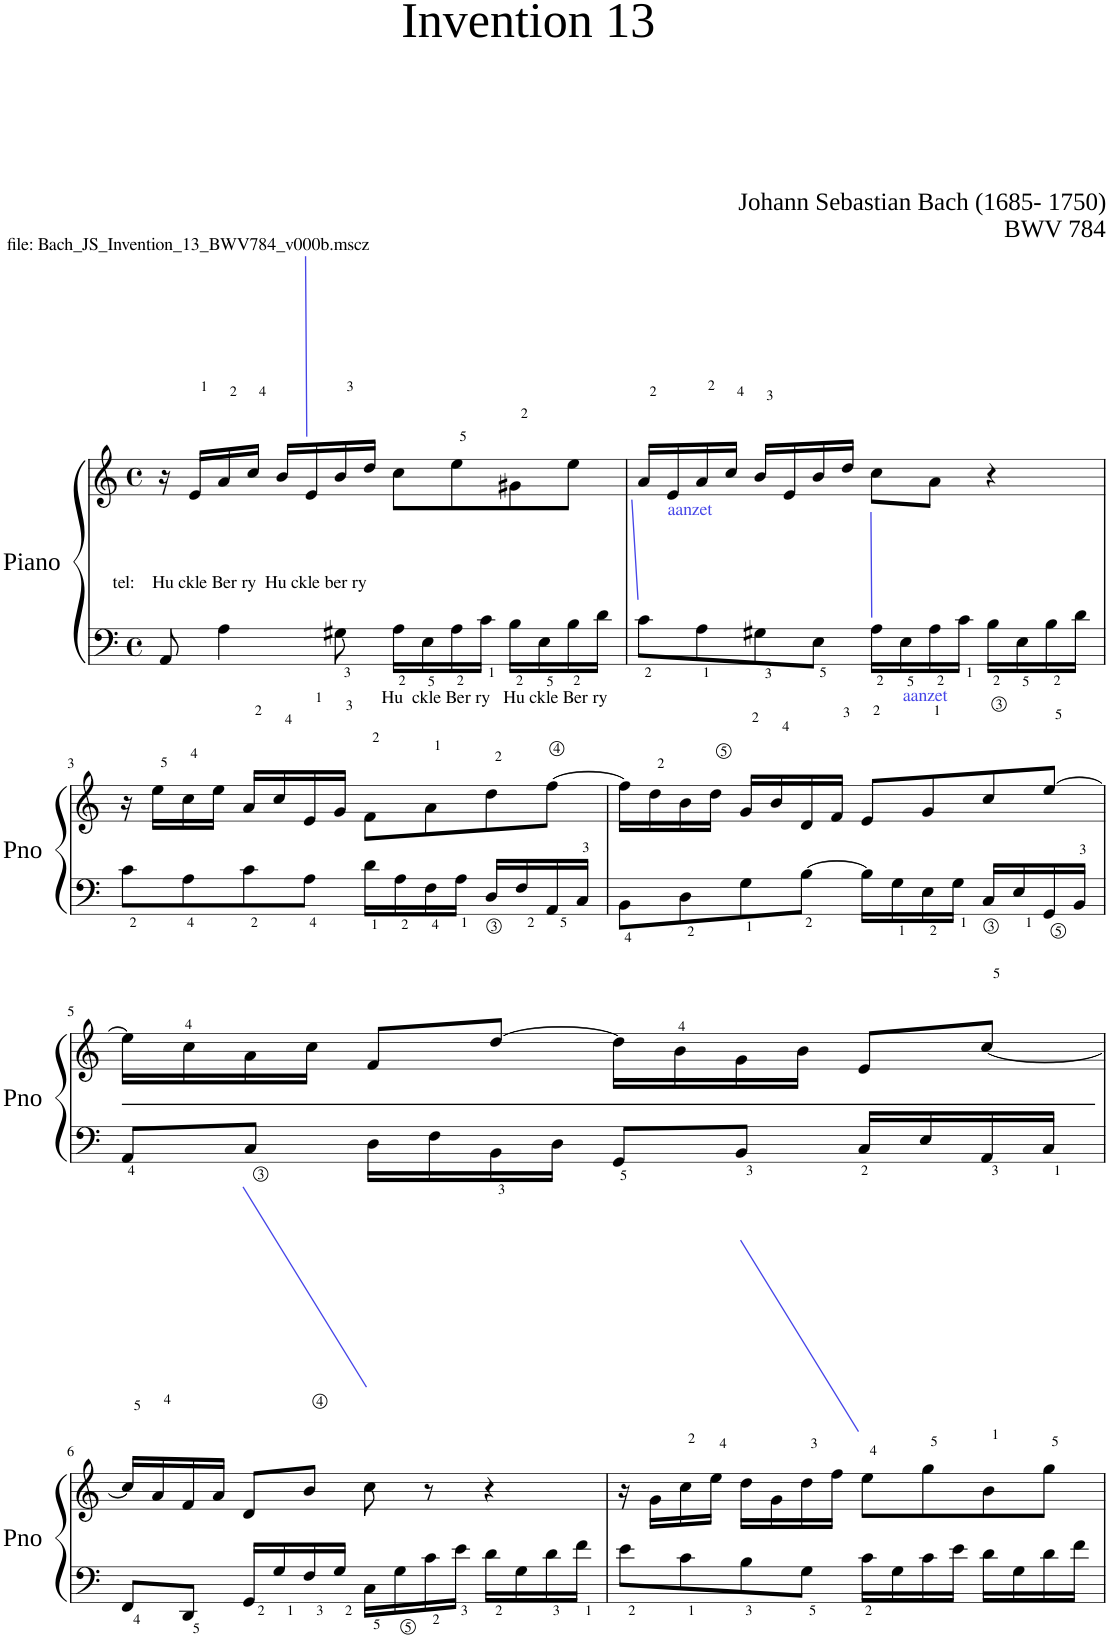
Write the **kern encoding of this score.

**kern	**kern
*part1	*part1
*staff2	*staff1
*I"Piano	*
*I'Pno	*
*clefF4	*clefG2
*k[]	*k[]
*M4/4	*M4/4
*met(c)	*met(c)
=1	=1
!LO:TX:a:t=tel&colon;    Hu ckle Ber ry  Hu ckle ber ry	!
8AA/	16r
!	!LO:TX:a:t=file&colon; Bach_JS_Invention_13_BWV784_v000b.mscz
.	16e/LL
4A\	16a/
.	16cc/JJ
.	16b/LL
.	16e/
8G#X\	16b/
.	16dd/JJ
!LO:TX:b:t=Hu  ckle Ber ry   Hu ckle Ber ry	!
16A\LL	8cc\L
16E\	.
16A\	8ee\
16c\JJ	.
16B\LL	8g#X\
16E\	.
16B\	8ee\J
16d\JJ	.
=2	=2
8c\L	16a/LL
!	!LO:TX:b:color=#4746E7:t=aanzet
.	16e/
8A\	16a/
.	16cc/JJ
8G#X\	16b/LL
.	16e/
8E\J	16b/
.	16dd/JJ
16A\LL	8cc\L
!LO:TX:b:color=#4746E7:t=aanzet	!
16E\	.
16A\	8a\J
16c\JJ	.
16B\LL	4r
16E\	.
16B\	.
16d\JJ	.
!!LO:LB:g=z
=3	=3
8c\L	16r
.	16ee\LL
8A\	16cc\
.	16ee\JJ
8c\	16a/LL
.	16cc/
8A\J	16e/
.	16g/JJ
16d\LL	8f\L
16A\	.
16F\	8a\
16A\JJ	.
16D/LL	8dd\
16F/	.
16AA/	[8ff\J
16C/JJ	.
=4	=4
8BB\L	16ff\LL]
.	16dd\
8D\	16b\
.	16dd\JJ
8G\	16g/LL
.	16b/
[8B\J	16d/
.	16f/JJ
16B\LL]	8e/L
16G\	.
16E\	8g/
16G\JJ	.
16C/LL	8cc/
16E/	.
16GG/	[8ee/J
16BB/JJ	.
!!LO:LB:g=z
=5	=5
8AA/L	16ee\LL]
.	16cc\
8C/J	16a\
.	16cc\JJ
16D\LL	8f/L
16F\	.
16BB\	[8dd/J
16D\JJ	.
8GG/L	16dd\LL]
.	16b\
8BB/J	16g\
.	16b\JJ
16C/LL	8e/L
16E/	.
16AA/	[8cc/J
16C/JJ	.
!!LO:LB:g=z
=6	=6
8FF/L	16cc/LL]
.	16a/
8DD/J	16f/
.	16a/JJ
16GG/LL	8d/L
16G/	.
16F/	8b/J
16G/JJ	.
16C\LL	8cc\
16G\	.
16c\	8r
16e\JJ	.
16d\LL	4r
16G\	.
16d\	.
16f\JJ	.
=7	=7
8e\L	16r
.	16g\LL
8c\	16cc\
.	16ee\JJ
8B\	16dd\LL
.	16g\
8G\J	16dd\
.	16ff\JJ
16c\LL	8ee\L
16G\	.
16c\	8gg\
16e\JJ	.
16d\LL	8b\
16G\	.
16d\	8gg\J
16f\JJ	.
=	=
*-	*-
